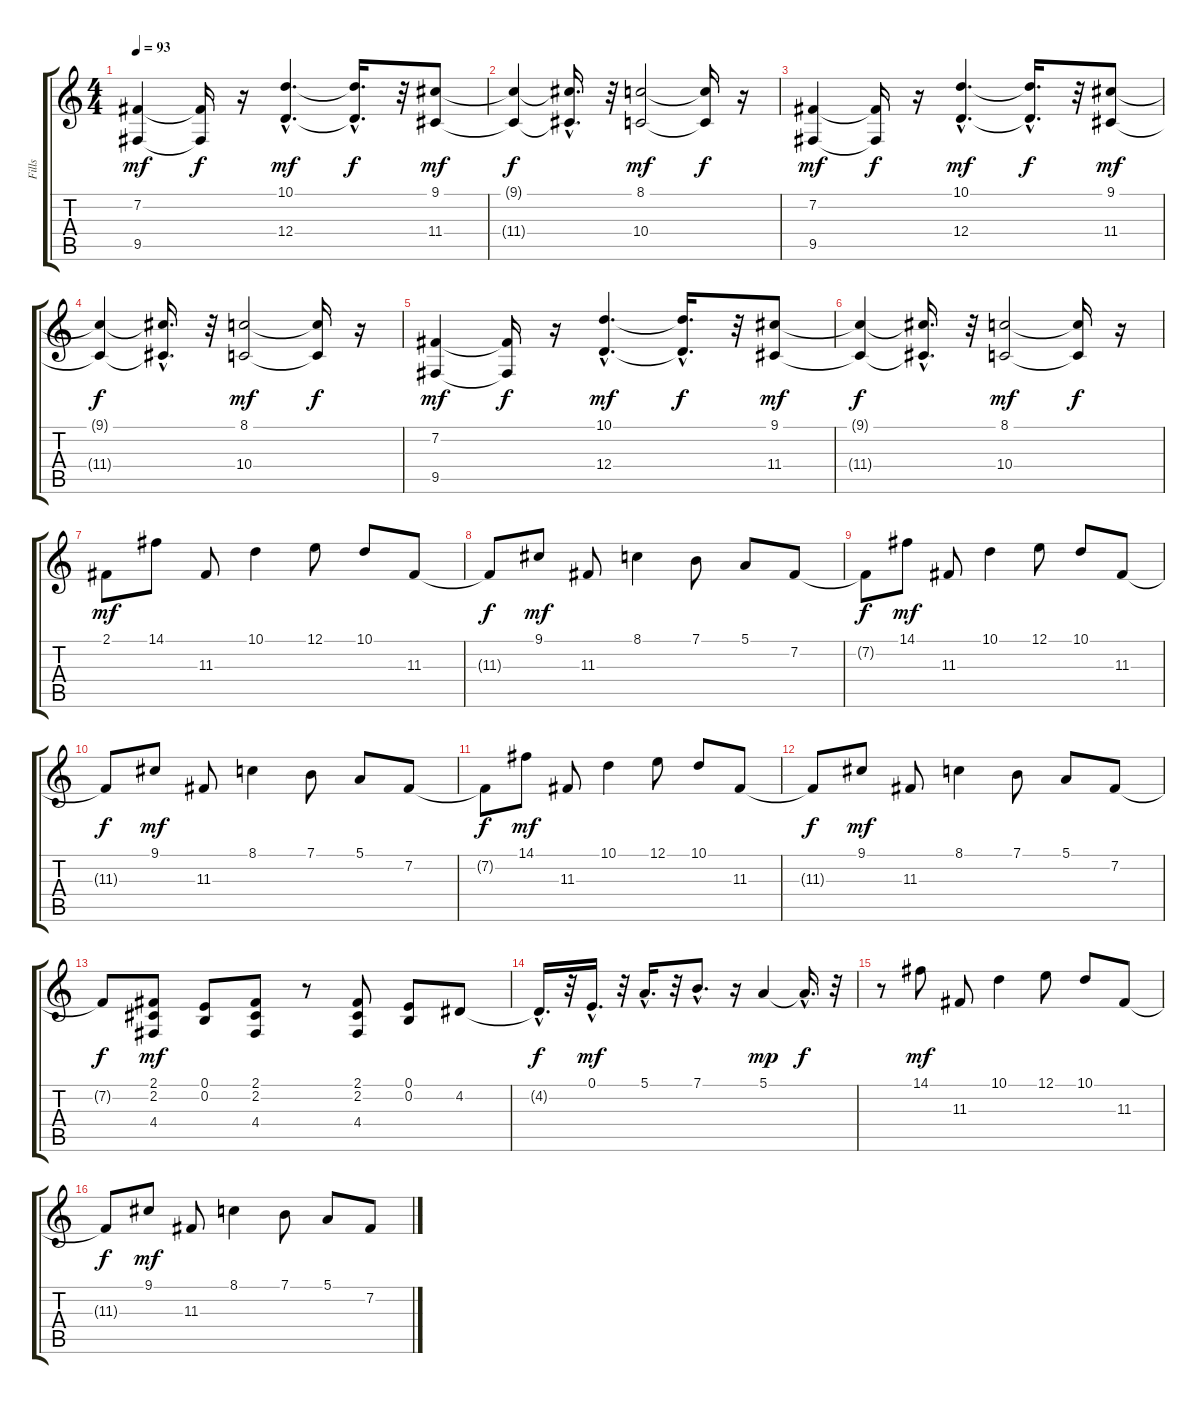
\track ("Fills" "Fills") {instrument pad4choir}
\staff {score tabs}
\tuning (E4 B3 G3 D3 A2 E2) {hide}
\ts (4 4)
\tempo 93
\clef g2
\ks c
(7.2 9.5).4{dy mf} (7.2{t} 9.5{t}).16{dy f} r.16 (10.1{hac} 12.4{hac}).4{d dy mf} (10.1{hac t} 12.4{hac t}).16{d dy f} r.32 (9.1 11.4).8{dy mf} |
(9.1{t} 11.4{t}).4{dy f} (9.1{hac t} 11.4{hac t}).16{d} r.32 (8.1 10.4).2{dy mf} (8.1{t} 10.4{t}).16{dy f} r.16 |
(7.2 9.5).4{dy mf} (7.2{t} 9.5{t}).16{dy f} r.16 (10.1{hac} 12.4{hac}).4{d dy mf} (10.1{hac t} 12.4{hac t}).16{d dy f} r.32 (9.1 11.4).8{dy mf} |
(9.1{t} 11.4{t}).4{dy f} (9.1{hac t} 11.4{hac t}).16{d} r.32 (8.1 10.4).2{dy mf} (8.1{t} 10.4{t}).16{dy f} r.16 |
(7.2 9.5).4{dy mf} (7.2{t} 9.5{t}).16{dy f} r.16 (10.1{hac} 12.4{hac}).4{d dy mf} (10.1{hac t} 12.4{hac t}).16{d dy f} r.32 (9.1 11.4).8{dy mf} |
(9.1{t} 11.4{t}).4{dy f} (9.1{hac t} 11.4{hac t}).16{d} r.32 (8.1 10.4).2{dy mf} (8.1{t} 10.4{t}).16{dy f} r.16 |
2.1.8{dy mf} 14.1.8 11.3.8 10.1.4 12.1.8 10.1.8 11.3.8 |
11.3{t}.8{dy f} 9.1.8{dy mf} 11.3.8 8.1.4 7.1.8 5.1.8 7.2.8 |
7.2{t}.8{dy f} 14.1.8{dy mf} 11.3.8 10.1.4 12.1.8 10.1.8 11.3.8 |
11.3{t}.8{dy f} 9.1.8{dy mf} 11.3.8 8.1.4 7.1.8 5.1.8 7.2.8 |
7.2{t}.8{dy f} 14.1.8{dy mf} 11.3.8 10.1.4 12.1.8 10.1.8 11.3.8 |
11.3{t}.8{dy f} 9.1.8{dy mf} 11.3.8 8.1.4 7.1.8 5.1.8 7.2.8 |
7.2{t}.8{dy f} (2.1 2.2 4.4).8{dy mf} (0.1 0.2).8 (2.1 2.2 4.4).8 r.8 (2.1 2.2 4.4).8 (0.1 0.2).8 4.2.8 |
4.2{hac t}.16{d dy f} r.32 0.1{hac}.16{d dy mf} r.32 5.1{hac}.16{d} r.32 7.1{hac}.8{d} r.16 5.1.4{dy mp} 5.1{hac t}.16{d dy f} r.32 |
r.8 14.1.8{dy mf} 11.3.8 10.1.4 12.1.8 10.1.8 11.3.8 |
11.3{t}.8{dy f} 9.1.8{dy mf} 11.3.8 8.1.4 7.1.8 5.1.8 7.2.8
